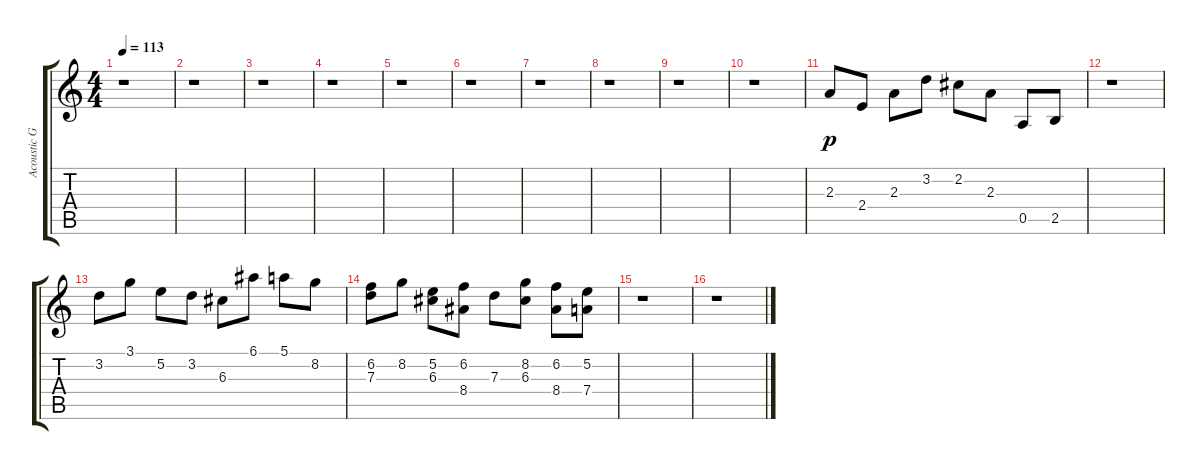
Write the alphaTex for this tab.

\track ("Acoustic Guitar I" "Acoustic G") {instrument acousticguitarsteel}
\staff {score tabs}
\tuning (E4 B3 G3 D3 A2 E2) {hide}
\ts (4 4)
\tempo 113
\clef g2
\ks c
r.1{dy mp} |
r.1 |
r.1 |
r.1 |
r.1 |
r.1 |
r.1 |
r.1 |
r.1 |
r.1 |
2.3.8{dy p} 2.4.8 2.3.8 3.2.8 2.2.8 2.3.8 0.5.8 2.5.8 |
r.1 |
3.2.8 3.1.8 5.2.8 3.2.8 6.3.8 6.1.8 5.1.8 8.2.8 |
(6.2 7.3).8 8.2.8 (5.2 6.3).8 (6.2 8.4).8 7.3.8 (8.2 6.3).8 (6.2 8.4).8 (5.2 7.4).8 |
r.1 |
r.1
